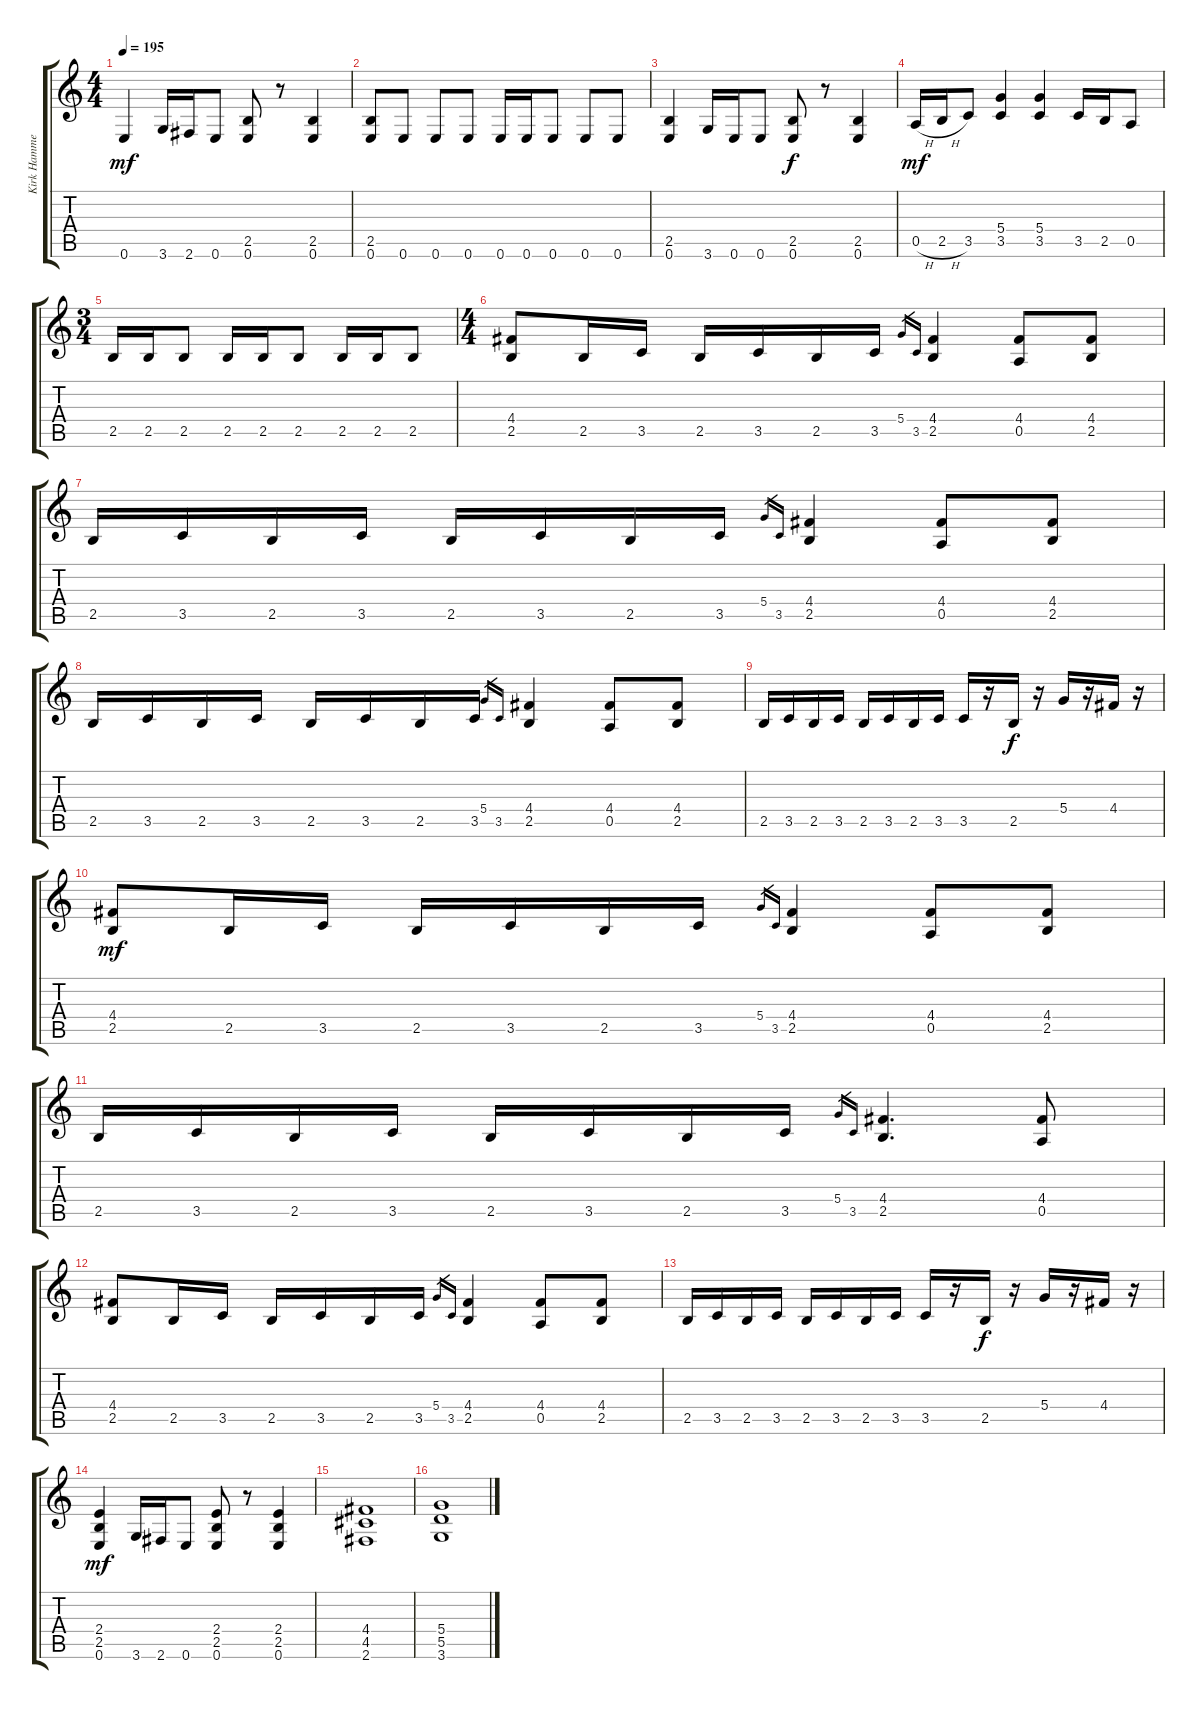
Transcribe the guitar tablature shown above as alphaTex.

\track ("Kirk Hammet" "Kirk Hamme") {instrument distortionguitar}
\staff {score tabs}
\tuning (E4 B3 G3 D3 A2 E2) {hide}
\ts (4 4)
\tempo 195
\clef g2
\ks c
0.6.4{dy mf} 3.6.16 2.6.16 0.6.8 (2.5 0.6).8 r.8 (2.5 0.6).4 |
(2.5 0.6).8 0.6.8 0.6.8 0.6.8 0.6.16 0.6.16 0.6.8 0.6.8 0.6.8 |
(2.5 0.6).4 3.6.16 0.6.16 0.6.8 (2.5 0.6).8{dy f} r.8 (2.5 0.6).4 |
0.5{h}.16{dy mf} 2.5{h}.16 3.5.8 (5.4 3.5).4 (5.4 3.5).4 3.5.16 2.5.16 0.5.8 |
\ts (3 4)
2.5.16 2.5.16 2.5.8 2.5.16 2.5.16 2.5.8 2.5.16 2.5.16 2.5.8 |
\ts (4 4)
(4.4 2.5).8 2.5.16 3.5.16 2.5.16 3.5.16 2.5.16 3.5.16 5.4.16{gr} 3.5.16{gr} (4.4 2.5).4 (4.4 0.5).8 (4.4 2.5).8 |
2.5.16 3.5.16 2.5.16 3.5.16 2.5.16 3.5.16 2.5.16 3.5.16 5.4.16{gr} 3.5.16{gr} (4.4 2.5).4 (4.4 0.5).8 (4.4 2.5).8 |
2.5.16 3.5.16 2.5.16 3.5.16 2.5.16 3.5.16 2.5.16 3.5.16 5.4.16{gr} 3.5.16{gr} (4.4 2.5).4 (4.4 0.5).8 (4.4 2.5).8 |
2.5.16 3.5.16 2.5.16 3.5.16 2.5.16 3.5.16 2.5.16 3.5.16 3.5.16 r.16 2.5.16{dy f} r.16 5.4.16 r.16 4.4.16 r.16 |
(4.4 2.5).8{dy mf} 2.5.16 3.5.16 2.5.16 3.5.16 2.5.16 3.5.16 5.4.16{gr} 3.5.16{gr} (4.4 2.5).4 (4.4 0.5).8 (4.4 2.5).8 |
2.5.16 3.5.16 2.5.16 3.5.16 2.5.16 3.5.16 2.5.16 3.5.16 5.4.16{gr} 3.5.16{gr} (4.4 2.5).4{d} (4.4 0.5).8 |
(4.4 2.5).8 2.5.16 3.5.16 2.5.16 3.5.16 2.5.16 3.5.16 5.4.16{gr} 3.5.16{gr} (4.4 2.5).4 (4.4 0.5).8 (4.4 2.5).8 |
2.5.16 3.5.16 2.5.16 3.5.16 2.5.16 3.5.16 2.5.16 3.5.16 3.5.16 r.16 2.5.16{dy f} r.16 5.4.16 r.16 4.4.16 r.16 |
(2.4 2.5 0.6).4{dy mf} 3.6.16 2.6.16 0.6.8 (2.4 2.5 0.6).8 r.8 (2.4 2.5 0.6).4 |
(4.4 4.5 2.6).1 |
(5.4 5.5 3.6).1
